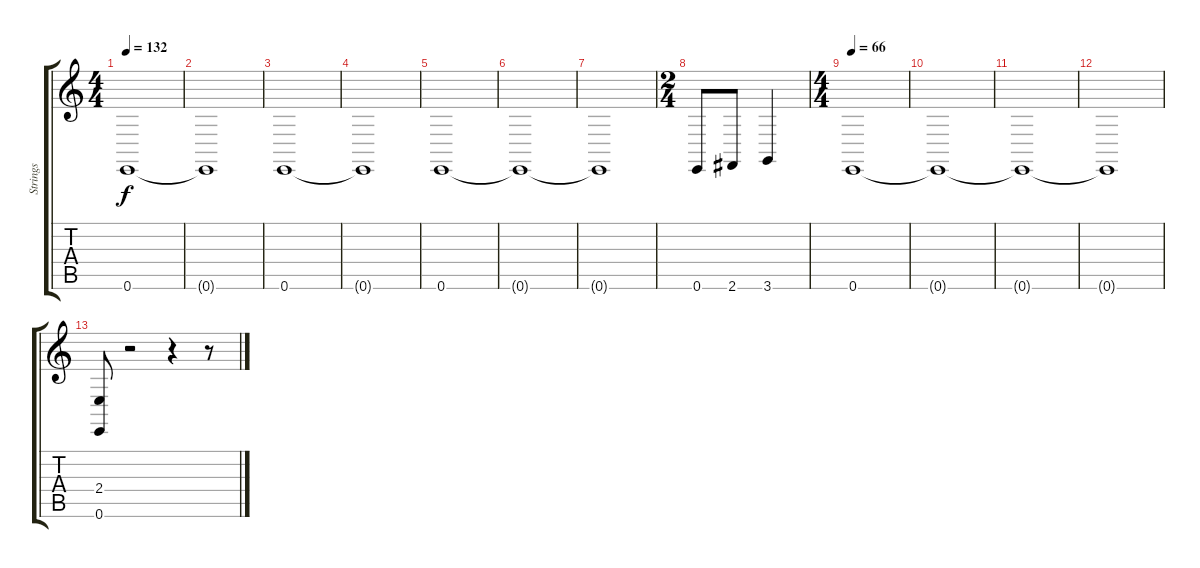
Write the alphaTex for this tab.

\track (" Strings" " Strings") {instrument stringensemble2}
\staff {score tabs}
\tuning (E4 B3 G3 D3 A2 E2) {hide}
\ts (4 4)
\tempo 132
\clef g2
\ks c
0.6.1{dy f} |
0.6{t}.1 |
0.6.1 |
0.6{t}.1 |
0.6.1 |
0.6{t}.1 |
0.6{t}.1 |
\ts (2 4)
0.6.8 2.6.8 3.6.4 |
\ts (4 4)
\tempo 66
0.6.1 |
0.6{t}.1 |
0.6{t}.1 |
0.6{t}.1 |
(2.4 0.6).8 r.2 r.4 r.8
